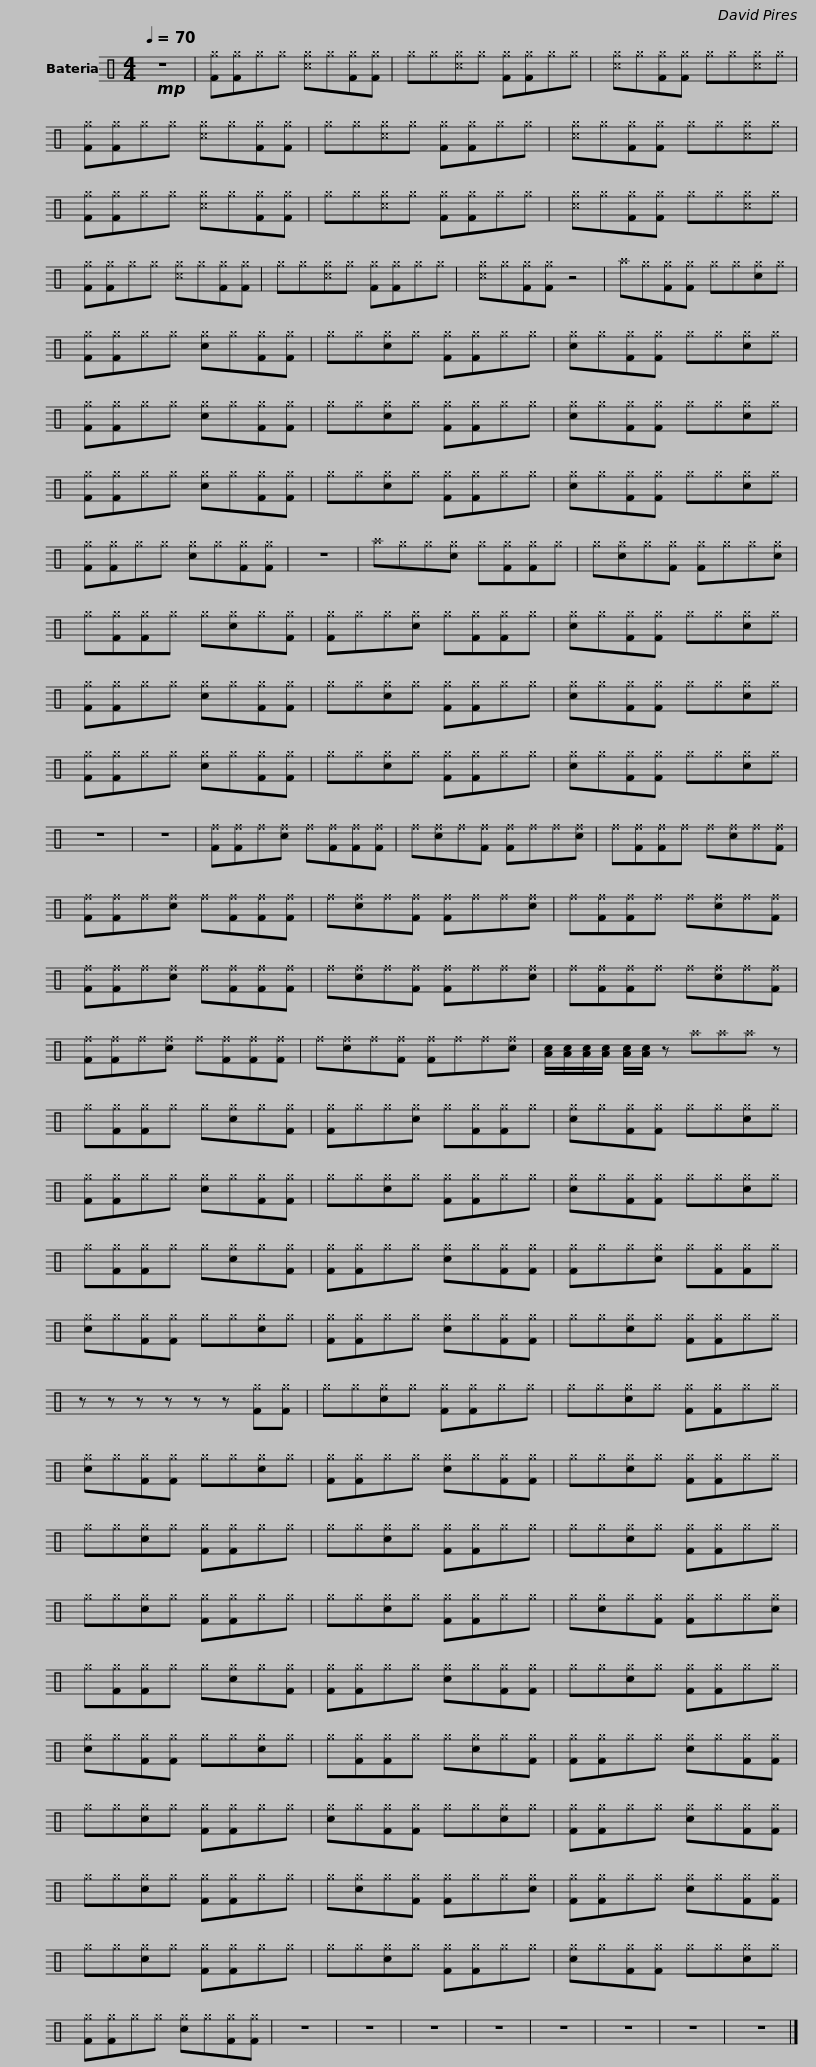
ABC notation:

X:1
L:1/8
Q:1/4=70
M:4/4
I:linebreak $
K:C
V:1 perc
K:none
V:1
!mp! z8 | [F^g][F^g]^g^g [^c^g]^g[F^g][F^g] | ^g^g[^c^g]^g [F^g][F^g]^g^g | [^c^g]^g[F^g][F^g] ^g^g[^c^g]^g | [F^g][F^g]^g^g [^c^g]^g[F^g][F^g] | %5
 ^g^g[^c^g]^g [F^g][F^g]^g^g |$ [^c^g]^g[F^g][F^g] ^g^g[^c^g]^g | [F^g][F^g]^g^g [^c^g]^g[F^g][F^g] | ^g^g[^c^g]^g [F^g][F^g]^g^g | [^c^g]^g[F^g][F^g] ^g^g[^c^g]^g | %10
 [F^g][F^g]^g^g [^c^g]^g[F^g][F^g] | ^g^g[^c^g]^g [F^g][F^g]^g^g |$ [^c^g]^g[F^g][F^g] z4 | ^a^g[F^g][F^g] ^g^g[c^g]^g | [F^g][F^g]^g^g [c^g]^g[F^g][F^g] | %15
 ^g^g[c^g]^g [F^g][F^g]^g^g | [c^g]^g[F^g][F^g] ^g^g[c^g]^g | [F^g][F^g]^g^g [c^g]^g[F^g][F^g] |$ ^g^g[c^g]^g [F^g][F^g]^g^g | [c^g]^g[F^g][F^g] ^g^g[c^g]^g | %20
 [F^g][F^g]^g^g [c^g]^g[F^g][F^g] | ^g^g[c^g]^g [F^g][F^g]^g^g | [c^g]^g[F^g][F^g] ^g^g[c^g]^g | [F^g][F^g]^g^g [c^g]^g[F^g][F^g] |$ z8 | %25
 ^a^g^g[c^g] ^g[F^g][F^g]^g | ^g[c^g]^g[F^g] [F^g]^g^g[c^g] | ^g[F^g][F^g]^g ^g[c^g]^g[F^g] | [F^g]^g^g[c^g] ^g[F^g][F^g]^g | [c^g]^g[F^g][F^g] ^g^g[c^g]^g |$ %30
 [F^g][F^g]^g^g [c^g]^g[F^g][F^g] | ^g^g[c^g]^g [F^g][F^g]^g^g | [c^g]^g[F^g][F^g] ^g^g[c^g]^g | [F^g][F^g]^g^g [c^g]^g[F^g][F^g] | ^g^g[c^g]^g [F^g][F^g]^g^g | %35
 [c^g]^g[F^g][F^g] ^g^g[c^g]^g |$ z8 | z8 | [F^f][F^f]^f[c^f] ^f[F^f][F^f][F^f] | ^f[c^f]^f[F^f] [F^f]^f^f[c^f] | %40
 ^f[F^f][F^f]^f ^f[c^f]^f[F^f] | [F^f][F^f]^f[c^f] ^f[F^f][F^f][F^f] | ^f[c^f]^f[F^f] [F^f]^f^f[c^f] |$ ^f[F^f][F^f]^f ^f[c^f]^f[F^f] | [F^f][F^f]^f[c^f] ^f[F^f][F^f][F^f] | %45
 ^f[c^f]^f[F^f] [F^f]^f^f[c^f] | ^f[F^f][F^f]^f ^f[c^f]^f[F^f] | [F^f][F^f]^f[c^f] ^f[F^f][F^f][F^f] | ^f[c^f]^f[F^f] [F^f]^f^f[c^f] |$ [Ac]/[Ac]/[Ac]/[Ac]/ [Ac]/[Ac]/ z ^a^a^a z | %50
 ^g[F^g][F^g]^g ^g[c^g]^g[F^g] | [F^g]^g^g[c^g] ^g[F^g][F^g]^g | [c^g]^g[F^g][F^g] ^g^g[c^g]^g | [F^g][F^g]^g^g [c^g]^g[F^g][F^g] |$ ^g^g[c^g]^g [F^g][F^g]^g^g | %55
 [c^g]^g[F^g][F^g] ^g^g[c^g]^g | ^g[F^g][F^g]^g ^g[c^g]^g[F^g] | [F^g][F^g]^g^g [c^g]^g[F^g][F^g] | [F^g]^g^g[c^g] ^g[F^g][F^g]^g | [c^g]^g[F^g][F^g] ^g^g[c^g]^g |$ %60
 [F^g][F^g]^g^g [c^g]^g[F^g][F^g] | ^g^g[c^g]^g [F^g][F^g]^g^g | z z z z z z [F^g][F^g] | ^g^g[c^g]^g [F^g][F^g]^g^g | ^g^g[c^g]^g [F^g][F^g]^g^g | %65
 [c^g]^g[F^g][F^g] ^g^g[c^g]^g |$ [F^g][F^g]^g^g [c^g]^g[F^g][F^g] | ^g^g[c^g]^g [F^g][F^g]^g^g | ^g^g[c^g]^g [F^g][F^g]^g^g | ^g^g[c^g]^g [F^g][F^g]^g^g | %70
 ^g^g[c^g]^g [F^g][F^g]^g^g | ^g^g[c^g]^g [F^g][F^g]^g^g |$ ^g^g[c^g]^g [F^g][F^g]^g^g | ^g[c^g]^g[F^g] [F^g]^g^g[c^g] | ^g[F^g][F^g]^g ^g[c^g]^g[F^g] | %75
 [F^g][F^g]^g^g [c^g]^g[F^g][F^g] | ^g^g[c^g]^g [F^g][F^g]^g^g | [c^g]^g[F^g][F^g] ^g^g[c^g]^g |$ ^g[F^g][F^g]^g ^g[c^g]^g[F^g] | [F^g][F^g]^g^g [c^g]^g[F^g][F^g] | %80
 ^g^g[c^g]^g [F^g][F^g]^g^g | [c^g]^g[F^g][F^g] ^g^g[c^g]^g | [F^g][F^g]^g^g [c^g]^g[F^g][F^g] | ^g^g[c^g]^g [F^g][F^g]^g^g |$ ^g[c^g]^g[F^g] [F^g]^g^g[c^g] | %85
 [F^g][F^g]^g^g [c^g]^g[F^g][F^g] | ^g^g[c^g]^g [F^g][F^g]^g^g | ^g^g[c^g]^g [F^g][F^g]^g^g | [c^g]^g[F^g][F^g] ^g^g[c^g]^g | [F^g][F^g]^g^g [c^g]^g[F^g][F^g] |$ %90
 z8 | z8 | z8 | z8 | z8 | %95
 z8 | z8 | z8 |] %98
